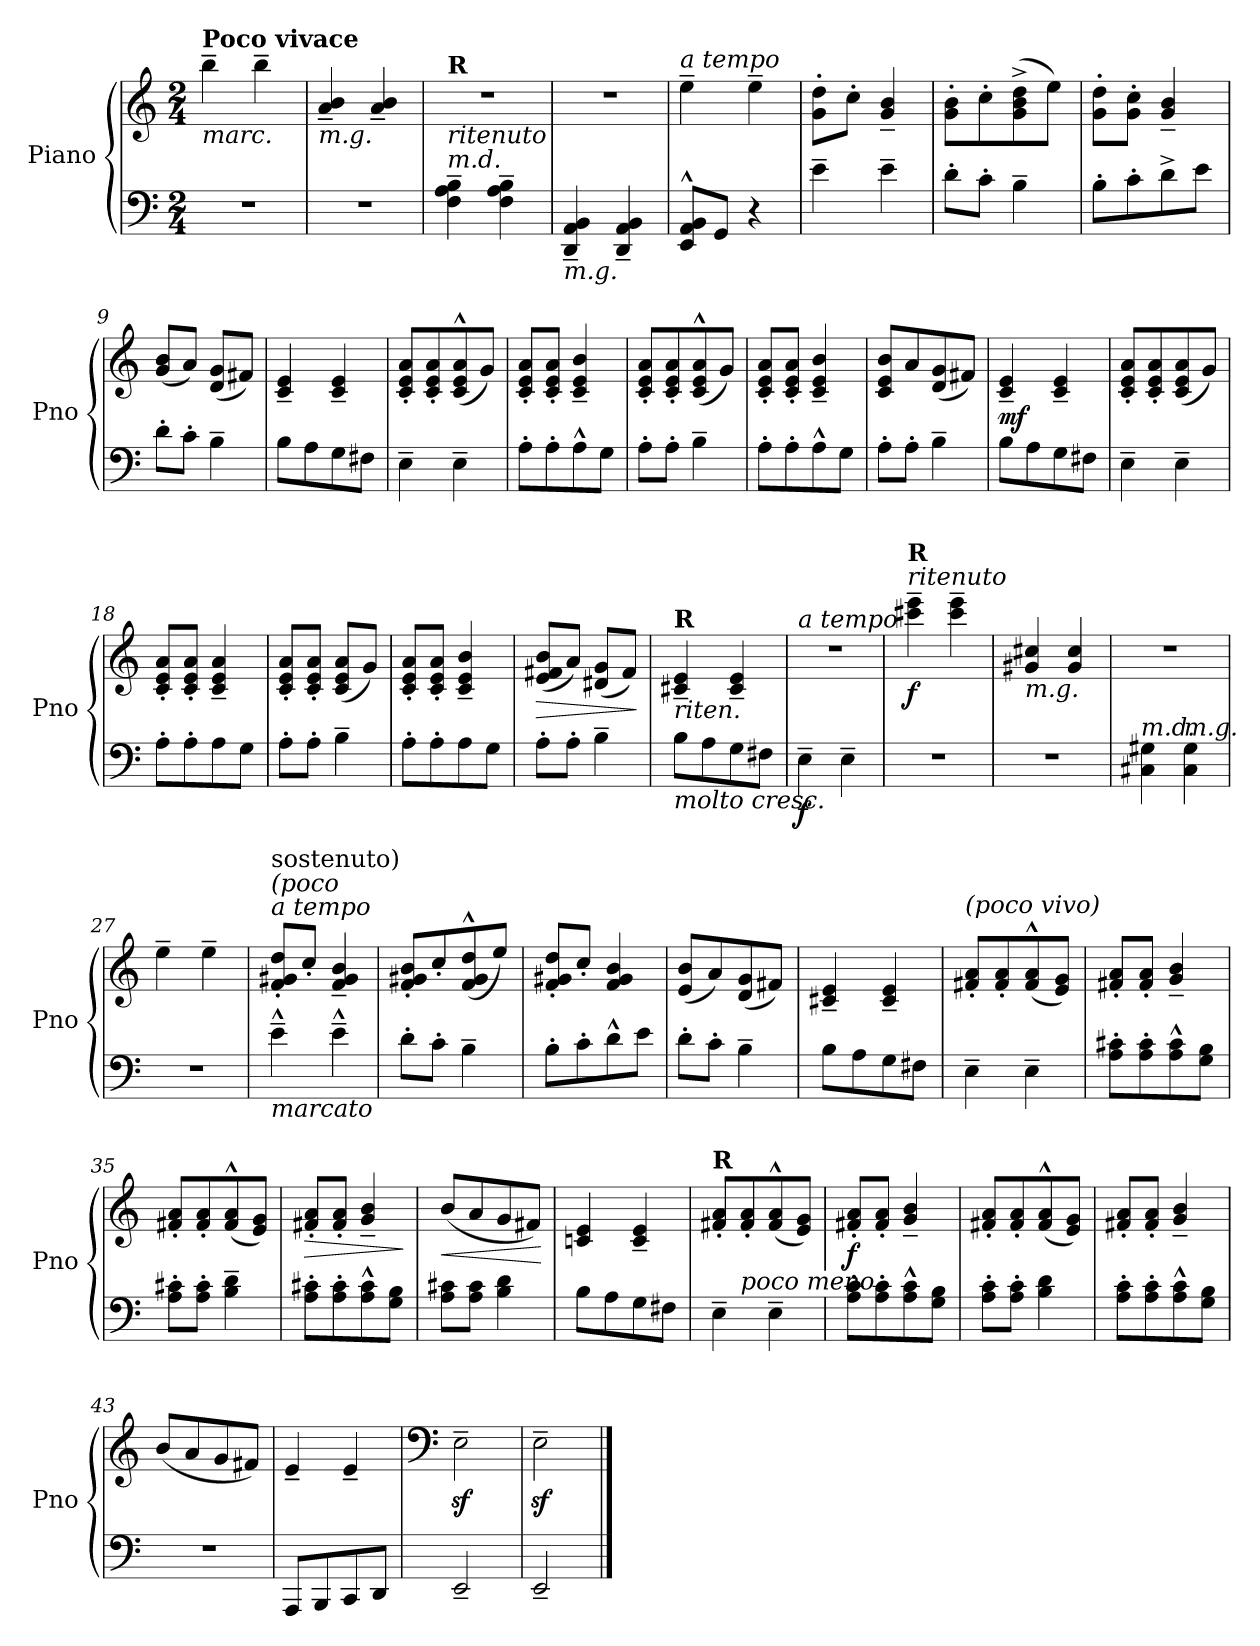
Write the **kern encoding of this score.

**kern	**kern	**dynam
*part1	*part1	*part1
*staff2	*staff1	*staff1/2
*I"Piano	*	*
*I'Pno	*	*
*clefF4	*clefG2	*
*k[]	*k[]	*
*M2/4	*M2/4	*
=1	=1	=1
!	!LO:TX:a:B:t=Poco vivace	!
!	!LO:TX:b:i:t=marc.	!
!	!	!LO:DY:b
!	!	!LO:DY:n=1:b
2r	4bb~\	f other-dynamics
.	4bb~\	.
=2	=2	=2
!	!LO:TX:b:i:t=m.g.	!
2r	4a/~ 4b/~	.
.	4a/~ 4b/~	.
=3	=3	=3
!	!LO:TX:b:i:t=ritenuto	!
!	!LO:TX:a:B:t=R	!
!LO:TX:a:i:t=m.d.	!	!
4F\~ 4A\~ 4B\~	2r	.
4F\~ 4A\~ 4B\~	.	.
=4	=4	=4
!LO:TX:b:i:t=m.g.	!	!
4DD/~ 4AA/~ 4BB/~	2r	.
4DD/~ 4AA/~ 4BB/~	.	.
=5	=5	=5
!	!LO:TX:a:i:t=a tempo	!
8EE/^^ 8AA/^^ 8BB/^^L	4ee~\	.
8GG/J	.	.
!	!	!LO:DY:b
!	!	!LO:DY:n=1:b
4r	4ee~\	other-dynamics f
=6	=6	=6
4e~\	8g\' 8dd\'L	.
.	8cc'\J	.
4e~\	4g/~ 4b/~	.
=7	=7	=7
8d'\L	8g\' 8b\'L	.
8c'\J	8cc'\	.
4B~\	(>8g\^ 8b\^ 8dd\^	.
.	8ee\J)	.
=8	=8	=8
8B'\L	8g\' 8dd\'L	.
8c'\	8g\' 8cc\'J	.
8d^\	4g/~ 4b/~	.
8e\J	.	.
=9	=9	=9
8d'\L	(<8g/ 8b/L	.
8c'\J	8a/J)	.
4B~\	(<8d/ 8g/L	.
.	8f#X/J)	.
!!LO:LB:g=z
=10	=10	=10
8B\L	4c/~ 4e/~	.
8A\	.	.
8G\	4c/~ 4e/~	.
8F#X\J	.	.
=11	=11	=11
4E~\	8c/' 8e/' 8a/'L	.
.	8c/' 8e/' 8a/'	.
4E~\	(<8c/^^ 8e/^^ 8a/^^	.
.	8g/J)	.
=12	=12	=12
8A'\L	8c/' 8e/' 8a/'L	.
8A'\	8c/' 8e/' 8a/'J	.
8A^^\	4c/~ 4e/~ 4b/~	.
8G\J	.	.
=13	=13	=13
8A'\L	8c/' 8e/' 8a/'L	.
8A'\J	8c/' 8e/' 8a/'	.
4B~\	(<8c/^^ 8e/^^ 8a/^^	.
.	8g/J)	.
=14	=14	=14
8A'\L	8c/' 8e/' 8a/'L	.
8A'\	8c/' 8e/' 8a/'J	.
8A^^\	4c/~ 4e/~ 4b/~	.
8G\J	.	.
=15	=15	=15
8A'\L	8c/ 8e/ 8b/L	.
8A'\J	8a/	.
4B~\	(<8d/ 8g/	.
.	8f#X/J)	.
=16	=16	=16
!	!	!LO:DY:b
8B\L	4c/~ 4e/~	mf
8A\	.	.
8G\	4c/~ 4e/~	.
8F#X\J	.	.
=17	=17	=17
4E~\	8c/' 8e/' 8a/'L	.
.	8c/' 8e/' 8a/'	.
4E~\	(<8c/ 8e/ 8a/	.
.	8g/J)	.
=18	=18	=18
8A'\L	8c/' 8e/' 8a/'L	.
8A'\	8c/' 8e/' 8a/'J	.
8A\	4c/~ 4e/~ 4a/~	.
8G\J	.	.
!!LO:LB:g=z
=19	=19	=19
8A'\L	8c/' 8e/' 8a/'L	.
8A'\J	8c/' 8e/' 8a/'J	.
4B~\	(<8c/ 8e/ 8a/L	.
.	8g/J)	.
=20	=20	=20
8A'\L	8c/' 8e/' 8a/'L	.
8A'\	8c/' 8e/' 8a/'J	.
8A\	4c/~ 4e/~ 4b/~	.
8G\J	.	.
=21	=21	=21
!	!	!LO:HP:b
8A'\L	(<8e/ 8f#X/ 8b/L	>
8A'\J	8a/J)	.
4B~\	(<8d#X/ 8g/L	.
.	8f#/J)	.
.	.	]
=22	=22	=22
!	!LO:TX:a:B:t=R	!
!	!LO:TX:b:i:t=riten.	!
!LO:TX:b:i:t=molto cresc.	!	!
8B\L	4c#X/~ 4e/~	.
8A\	.	.
8G\	4c#/~ 4e/~	.
8F#X\J	.	.
=23	=23	=23
!	!LO:TX:a:i:t=a tempo	!
!	!	!LO:DY:b=2
4E~\	2r	f
4E~\	.	.
=24	=24	=24
!	!LO:TX:a:i:t=ritenuto	!
!	!LO:TX:a:B:t=R	!
!	!	!LO:DY:b
2r	4ccc#X\~ 4eee\~	f
.	4ccc#\~ 4eee\~	.
=25	=25	=25
!	!LO:TX:b:i:t=m.g.	!
2r	4g#X/ 4cc#X/	.
.	4g#/ 4cc#/	.
=26	=26	=26
!LO:TX:a:i:t=m.d.	!	!
4C#X\ 4G#X\	2r	.
!LO:TX:a:i:t=m.g.	!	!
4C#\ 4G#\	.	.
=27	=27	=27
!	!	!LO:DY:b
!	!	!LO:DY:n=1:b
2r	4ee~\	other-dynamics f
.	4ee~\	.
=28	=28	=28
!	!LO:TX:a:i:t=a tempo	!
!	!LO:TX:a:i:t=(poco	!
!	!LO:TX:a:t=sostenuto)	!
!LO:TX:b:i:t=marcato	!	!
4e~^^\	8f/' 8g#X/' 8dd/'L	.
.	8cc'/J	.
4e~^^\	4f/~ 4g#/~ 4b/~	.
!!LO:LB:g=z
=29	=29	=29
8d'\L	8f/' 8g#X/' 8b/'L	.
8c'\J	8cc'/	.
4B~\	(<8f/^^ 8g#/^^ 8dd/^^	.
.	8ee/J)	.
=30	=30	=30
8B'\L	8f/' 8g#X/' 8dd/'L	.
8c'\	8cc'/J	.
8d^^\	4f/ 4g#/ 4b/	.
8e\J	.	.
=31	=31	=31
8d'\L	(<8e/ 8b/L	.
8c'\J	8a/)	.
4B~\	(<8d/ 8g/	.
.	8f#X/J)	.
=32	=32	=32
8B\L	4c#X/~ 4e/~	.
8A\	.	.
8G\	4c#/~ 4e/~	.
8F#X\J	.	.
=33	=33	=33
!	!LO:TX:a:i:t=(poco vivo)	!
4E~\	8f#X/' 8a/'L	.
.	8f#/' 8a/'	.
4E~\	(<8f#/^^ 8a/^^	.
.	8e/ 8g/J)	.
=34	=34	=34
8A\' 8c#X\'L	8f#X/' 8a/'L	.
8A\' 8c#\'	8f#/' 8a/'J	.
8A\^^ 8c#\^^	4g/~ 4b/~	.
8G\ 8B\J	.	.
=35	=35	=35
8A\' 8c#X\'L	8f#X/' 8a/'L	.
8A\' 8c#\'J	8f#/' 8a/'	.
4B\~ 4d\~	(<8f#/^^ 8a/^^	.
.	8e/ 8g/J)	.
=36	=36	=36
!	!	!LO:HP:b
8A\' 8c#X\'L	8f#X/' 8a/'L	>
8A\' 8c#\'	8f#/' 8a/'J	.
8A\^^ 8c#\^^	4g/~ 4b/~	.
8G\ 8B\J	.	.
.	.	]
!!LO:LB:g=z
=37	=37	=37
!	!	!LO:HP:b
8A\ 8c#X\L	(<8b/L	<
8A\ 8c#\J	8a/	.
4B\ 4d\	8g/	.
.	8f#X/J)	.
.	.	[
=38	=38	=38
8B\L	4cn/ 4e/	.
8A\	.	.
8G\	4c/~ 4e/~	.
8F#X\J	.	.
=39	=39	=39
!	!LO:TX:a:B:t=R	!
4E~\	8f#X/' 8a/'L	.
!	!LO:TX:b:i:t=poco meno	!
.	8f#/' 8a/'	.
4E~\	(<8f#/^^ 8a/^^	.
.	8e/ 8g/J)	.
=40	=40	=40
!	!	!LO:DY:b
8A\' 8c\'L	8f#X/' 8a/'L	f
8A\' 8c\'	8f#/' 8a/'J	.
8A\^^ 8c\^^	4g/~ 4b/~	.
8G\ 8B\J	.	.
=41	=41	=41
8A\' 8c\'L	8f#X/' 8a/'L	.
8A\' 8c\'J	8f#/' 8a/'	.
4B\ 4d\	(<8f#/^^ 8a/^^	.
.	8e/ 8g/J)	.
=42	=42	=42
8A\' 8c\'L	8f#X/' 8a/'L	.
8A\' 8c\'	8f#/' 8a/'J	.
8A\^^ 8c\^^	4g/~ 4b/~	.
8G\ 8B\J	.	.
=43	=43	=43
2r	(<8b/L	.
!	!	!LO:DY:b
!	!	!LO:DY:n=1:b
.	8a/	f other-dynamics
.	8g/	.
.	8f#X/J)	.
=44	=44	=44
8AAA/L	4e~/	.
8BBB/	.	.
8CC/	4e~/	.
8DD/J	.	.
=45	=45	=45
*	*clefF4	*
2EE~/	2Ez<~\	.
=46	=46	=46
2EE~/	2Ez<~\	.
==	==	==
*-	*-	*-
